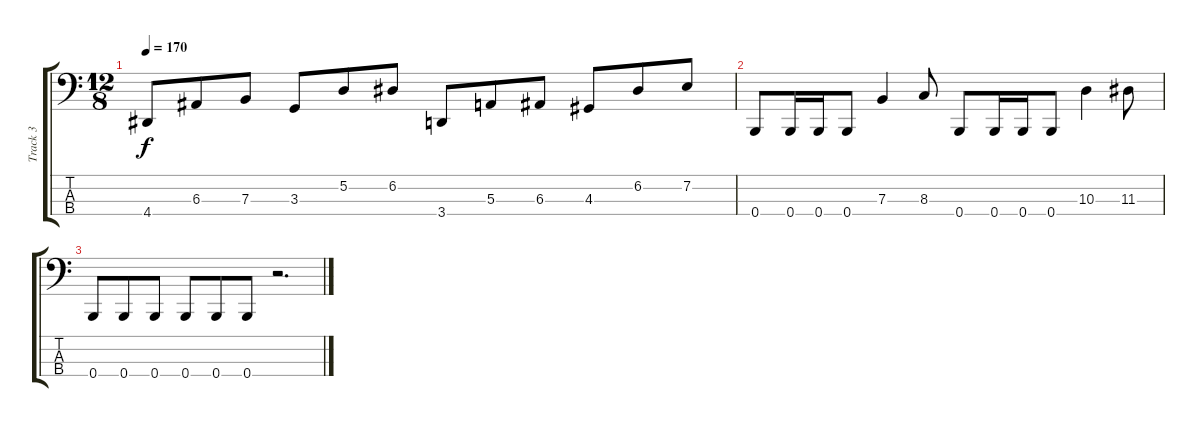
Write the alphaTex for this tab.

\track ("Track 3" "Track 3") {instrument electricbassfinger}
\staff {score tabs}
\tuning (D2 A1 E1 B0) {hide}
\ts (12 8)
\tempo 170
\clef f4
\ks c
4.4.8{dy f} 6.3.8 7.3.8 3.3.8 5.2.8 6.2.8 3.4.8 5.3.8 6.3.8 4.3.8 6.2.8 7.2.8 |
0.4.8 0.4.16 0.4.16 0.4.8 7.3.4 8.3.8 0.4.8 0.4.16 0.4.16 0.4.8 10.3.4 11.3.8 |
0.4.8 0.4.8 0.4.8 0.4.8 0.4.8 0.4.8 r.2{d}
